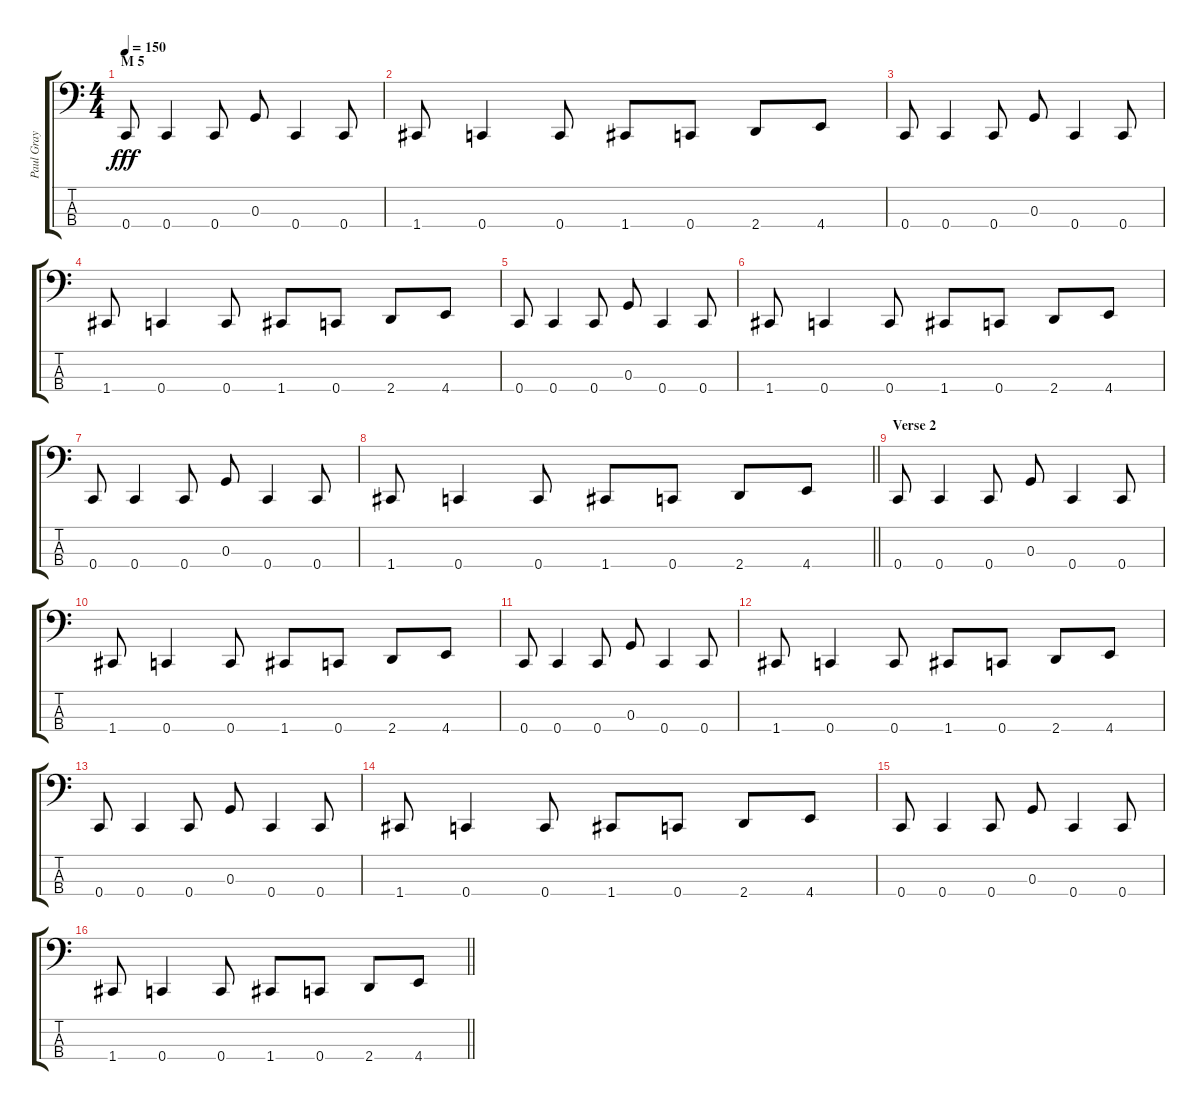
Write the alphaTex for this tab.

\track ("Paul Gray" "Paul Gray") {instrument electricbasspick}
\staff {score tabs}
\tuning (F2 C2 G1 C1) {hide}
\ts (4 4)
\section ("" "M 5")
\tempo 150
\clef f4
\ks c
0.4.8{dy fff} 0.4.4 0.4.8 0.3.8 0.4.4 0.4.8 |
1.4.8 0.4.4 0.4.8 1.4.8 0.4.8 2.4.8 4.4.8 |
0.4.8 0.4.4 0.4.8 0.3.8 0.4.4 0.4.8 |
1.4.8 0.4.4 0.4.8 1.4.8 0.4.8 2.4.8 4.4.8 |
0.4.8 0.4.4 0.4.8 0.3.8 0.4.4 0.4.8 |
1.4.8 0.4.4 0.4.8 1.4.8 0.4.8 2.4.8 4.4.8 |
0.4.8 0.4.4 0.4.8 0.3.8 0.4.4 0.4.8 |
\barLineRight lightlight
1.4.8 0.4.4 0.4.8 1.4.8 0.4.8 2.4.8 4.4.8 |
\section ("" "Verse 2")
0.4.8 0.4.4 0.4.8 0.3.8 0.4.4 0.4.8 |
1.4.8 0.4.4 0.4.8 1.4.8 0.4.8 2.4.8 4.4.8 |
0.4.8 0.4.4 0.4.8 0.3.8 0.4.4 0.4.8 |
1.4.8 0.4.4 0.4.8 1.4.8 0.4.8 2.4.8 4.4.8 |
0.4.8 0.4.4 0.4.8 0.3.8 0.4.4 0.4.8 |
1.4.8 0.4.4 0.4.8 1.4.8 0.4.8 2.4.8 4.4.8 |
0.4.8 0.4.4 0.4.8 0.3.8 0.4.4 0.4.8 |
\barLineRight lightlight
1.4.8 0.4.4 0.4.8 1.4.8 0.4.8 2.4.8 4.4.8
